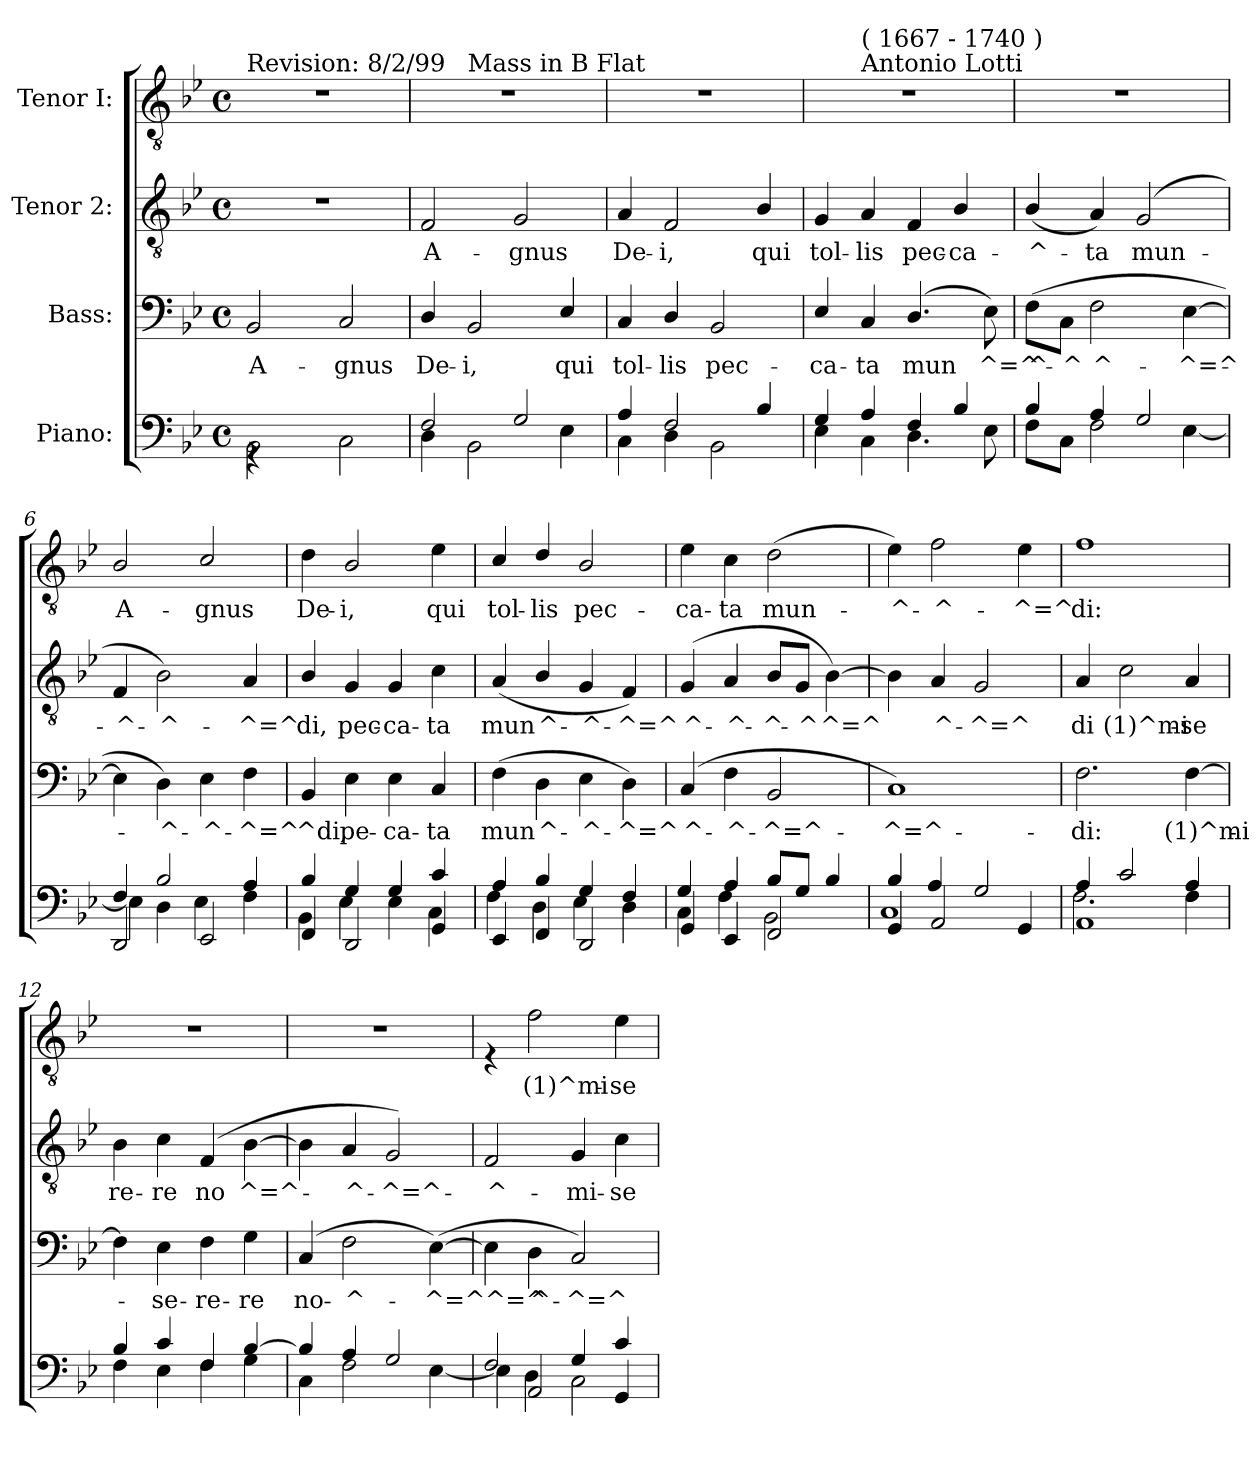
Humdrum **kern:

**kern	**kern	**text	**kern	**text	**kern	**text
*part4	*part3	*part3	*part2	*part2	*part1	*part1
*staff4	*staff3	*staff3	*staff2	*staff2	*staff1	*staff1
*I"Piano:	*I"Bass:	*	*I"Tenor 2:	*	*I"Tenor I:	*
*clefF4	*clefF4	*	*clefGv2	*	*clefGv2	*
*k[b-e-]	*k[b-e-]	*	*k[b-e-]	*	*k[b-e-]	*
*B-:	*B-:	*	*B-:	*	*B-:	*
*M4/4	*M4/4	*	*M4/4	*	*M4/4	*
*met(c)	*met(c)	*	*met(c)	*	*met(c)	*
=1	=1	=1	=1	=1	=1	=1
*^	*	*	*	*	*	*
!	!	!	!	!	!	!LO:TX:a:t=Revision&colon;  8/2/99	!
!	!	!	!LO:LY:b	!	!	!	!
4rGG	2BB-\	2BB-/	A-	1r	.	1r	.
2.ryy	.	.	.	.	.	.	.
!	!	!	!LO:LY:b	!	!	!	!
.	2C\	2C/	-gnus	.	.	.	.
=2	=2	=2	=2	=2	=2	=2	=2
!	!	!	!	!	!	!LO:TX:a:t=Agnus Dei	!
!	!	!	!LO:LY:b	!	!LO:LY:b	!	!
*	*	*	*	*	*	*^	*
2F/	4D\	4D/	De-	2F/	A-	1r	4ryy	.
!	!	!	!	!	!	!	!LO:TX:a:t=Mass in B Flat	!
!	!	!	!LO:LY:b	!	!	!	!	!
.	2BB-\	2BB-/	-i,	.	.	.	2.ryy	.
!	!	!	!	!	!LO:LY:b	!	!	!
2G/	.	.	.	2G/	-gnus	.	.	.
!	!	!	!LO:LY:b	!	!	!	!	!
.	4E-\	4E-/	qui	.	.	.	.	.
=3	=3	=3	=3	=3	=3	=3	=3	=3
!	!	!	!LO:LY:b	!	!LO:LY:b	!	!	!
*	*	*	*	*	*	*v	*v	*
4A/	4C\	4C/	tol-	4A/	De-	1r	.
!	!	!	!LO:LY:b	!	!LO:LY:b	!	!
2F/	4D\	4D/	-lis	2F/	-i,	.	.
!	!	!	!LO:LY:b	!	!	!	!
.	2BB-\	2BB-/	pec-	.	.	.	.
!	!	!	!	!	!LO:LY:b	!	!
4B-/	.	.	.	4B-/	qui	.	.
=4	=4	=4	=4	=4	=4	=4	=4
!	!	!	!LO:LY:b	!	!LO:LY:b	!	!
*	*	*	*	*	*	*^	*
4G/	4E-\	4E-/	-ca-	4G/	tol-	1r	4ryy	.
!	!	!	!	!	!	!	!LO:TX:a:t=Antonio Lotti	!
!	!	!	!	!	!	!	!LO:TX:a:t=( 1667 - 1740 )	!
!	!	!	!LO:LY:b	!	!LO:LY:b	!	!	!
4A/	4C\	4C/	-ta	4A/	-lis	.	2.ryy	.
!	!	!	!LO:LY:b	!	!LO:LY:b	!	!	!
4F/	4.D\	(<4.D/	mun	4F/	pec-	.	.	.
!	!	!	!	!	!LO:LY:b	!	!	!
4B-/	.	.	.	4B-/	-ca-	.	.	.
!	!	!	!LO:LY:b	!	!	!	!	!
.	8E-\	8E-\)	^=^	.	.	.	.	.
!!LO:LB:g=z
=5	=5	=5	=5	=5	=5	=5	=5	=5
!	!	!	!LO:LY:b	!	!LO:LY:b	!	!	!
*	*	*	*	*	*	*v	*v	*
4B-/	8F\L	(>8F\L	^-	(<4B-/	-^-	1r	.
!	!	!	!LO:LY:b	!	!	!	!
.	8C\J	8C\J	-^	.	.	.	.
!	!	!	!LO:LY:b	!	!LO:LY:b	!	!
4A/	2F\	2F\	^-	4A/)	-ta	.	.
!	!	!	!	!	!LO:LY:b	!	!
2G/	.	.	.	(<2G/	mun-	.	.
!	!	!	!LO:LY:b	!	!	!	!
.	[>4E-\	[>4E-\	-^=^-	.	.	.	.
=6	=6	=6	=6	=6	=6	=6	=6
*	*^	*	*	*	*	*	*
!	!	!	!	!	!	!LO:LY:b	!	!LO:LY:b
2DD/	4F/	4E-\]	4E-\]	.	4F/	-^-	2B-/	A-
!	!	!	!	!LO:LY:b	!	!LO:LY:b	!	!
.	2B-/	4D\	4D\)	-^-	2B-\)	-^-	.	.
!	!	!	!	!LO:LY:b	!	!	!	!LO:LY:b
2EE-/	.	4E-\	4E-\	-^-	.	.	2c/	-gnus
!	!	!	!	!LO:LY:b	!	!LO:LY:b	!	!
.	4A/	4F\	4F\	-^=^	4A/	-^=^	.	.
=7	=7	=7	=7	=7	=7	=7	=7	=7
!	!	!	!	!LO:LY:b	!	!LO:LY:b	!	!LO:LY:b
4FF/	4B-/	4BB-\	4BB-/	^di,	4B-/	di,	4d\	De-
!	!	!	!	!LO:LY:b	!	!LO:LY:b	!	!LO:LY:b
2DD/	4G/	4E-\	4E-\	pe-	4G/	pec-	2B-/	-i,
!	!	!	!	!LO:LY:b	!	!LO:LY:b	!	!
.	4G/	4E-\	4E-\	-ca-	4G/	-ca-	.	.
!	!	!	!	!LO:LY:b	!	!LO:LY:b	!	!LO:LY:b
4GG/	4c/	4C\	4C/	-ta	4c\	-ta	4e-\	qui
=8	=8	=8	=8	=8	=8	=8	=8	=8
!	!	!	!	!LO:LY:b	!	!LO:LY:b	!	!LO:LY:b
4EE-/	4A/	4F\	(>4F\	mun	(<4A/	mun	4c/	tol-
!	!	!	!	!LO:LY:b	!	!LO:LY:b	!	!LO:LY:b
4FF/	4B-/	4D\	4D\	^-	4B-/	^-	4d/	-lis
!	!	!	!	!LO:LY:b	!	!LO:LY:b	!	!LO:LY:b
2DD/	4G/	4E-\	4E-\	-^-	4G/	-^-	2B-/	pec-
!	!	!	!	!LO:LY:b	!	!LO:LY:b	!	!
.	4F/	4D\	4D\)	-^=^	4F/)	-^=^	.	.
!!LO:LB:g=z
=9	=9	=9	=9	=9	=9	=9	=9	=9
!	!	!	!	!LO:LY:b	!	!LO:LY:b	!	!LO:LY:b
4GG/	4G/	4C\	(<4C/	^-	(<4G/	^-	4e-\	-ca-
!	!	!	!	!LO:LY:b	!	!LO:LY:b	!	!LO:LY:b
4EE-/	4A/	4F\	4F\	-^-	4A/	-^-	4c\	-ta
!	!	!	!	!LO:LY:b	!	!LO:LY:b	!	!LO:LY:b
2FF/	8B-/L	2BB-\	2BB-/	-^=^-	8B-/L	-^-	(>2d\	mun-
!	!	!	!	!	!	!LO:LY:b	!	!
.	8G/J	.	.	.	8G/J	-^	.	.
!	!	!	!	!	!	!LO:LY:b	!	!
.	4B-/	.	.	.	[>4B-\)	^=^	.	.
=10	=10	=10	=10	=10	=10	=10	=10	=10
!	!	!	!	!LO:LY:b	!	!	!	!LO:LY:b
4GG/	4B-/	1C	1C)	-^=^-	4B-\]	.	4e-\)	-^-
!	!	!	!	!	!	!LO:LY:b	!	!LO:LY:b
2AA/	4A/	.	.	.	4A/	^-	2f\	-^-
!	!	!	!	!	!	!LO:LY:b	!	!
.	2G/	.	.	.	2G/	-^=^	.	.
!	!	!	!	!	!	!	!	!LO:LY:b
4GG/	.	.	.	.	.	.	4e-\	-^=^
=11	=11	=11	=11	=11	=11	=11	=11	=11
!	!	!	!	!LO:LY:b	!	!LO:LY:b	!	!LO:LY:b
1AA	4A/	2.F\	2.F\	-di:	4A/	di	1f	di:
!	!	!	!	!	!	!LO:LY:b	!	!
.	2c/	.	.	.	2c\	(1)^mi-	.	.
!	!	!	!	!LO:LY:b	!	!LO:LY:b	!	!
.	4A/	4F\	[>4F\	(1)^mi-	4A/	-se	.	.
=12	=12	=12	=12	=12	=12	=12	=12	=12
!	!	!	!	!	!	!LO:LY:b	!	!
*	*v	*v	*	*	*	*	*	*
4B-/	4F\	4F\]	.	4B-\	re-	1r	.
!	!	!	!LO:LY:b	!	!LO:LY:b	!	!
4c/	4E-\	4E-\	-se-	4c\	-re	.	.
!	!	!	!LO:LY:b	!	!LO:LY:b	!	!
4F/	4F\	4F\	-re-	(<4F/	no	.	.
!	!	!	!LO:LY:b	!	!LO:LY:b	!	!
[<4B-/	4G\	4G\	-re	[>4B-\	^=^-	.	.
=13	=13	=13	=13	=13	=13	=13	=13
!	!	!	!LO:LY:b	!	!	!	!
4B-/]	4C\	(<4C/	no-	4B-\]	.	1r	.
!	!	!	!LO:LY:b	!	!LO:LY:b	!	!
4A/	2F\	2F\	-^-	4A/	-^-	.	.
!	!	!	!	!	!LO:LY:b	!	!
2G/	.	.	.	2G/)	-^=^-	.	.
!	!	!	!LO:LY:b	!	!	!	!
.	[>4E-\	(>[>4E-\)	-^=^^=^	.	.	.	.
!!LO:PB:g=z
=14	=14	=14	=14	=14	=14	=14	=14
*	*^	*	*	*	*	*	*
!	!	!	!	!	!	!LO:LY:b	!	!
4ryy	2F/	4E-\]	4E-\]	.	2F/	-^-	4rE	.
!	!	!	!	!LO:LY:b	!	!	!	!LO:LY:b
2AA/	.	4D\	4D\	^-	.	.	2f\	(1)^mi-
!	!	!	!	!LO:LY:b	!	!LO:LY:b	!	!
.	4G/	2C\	2C/)	-^=^-	4G/	-mi-	.	.
!	!	!	!	!	!	!LO:LY:b	!	!LO:LY:b
4GG/	4c/	.	.	.	4c\	-se-	4e-\	-se-
*v	*v	*v	*	*	*	*	*	*
=	=	=	=	=	=	=
*-	*-	*-	*-	*-	*-	*-
